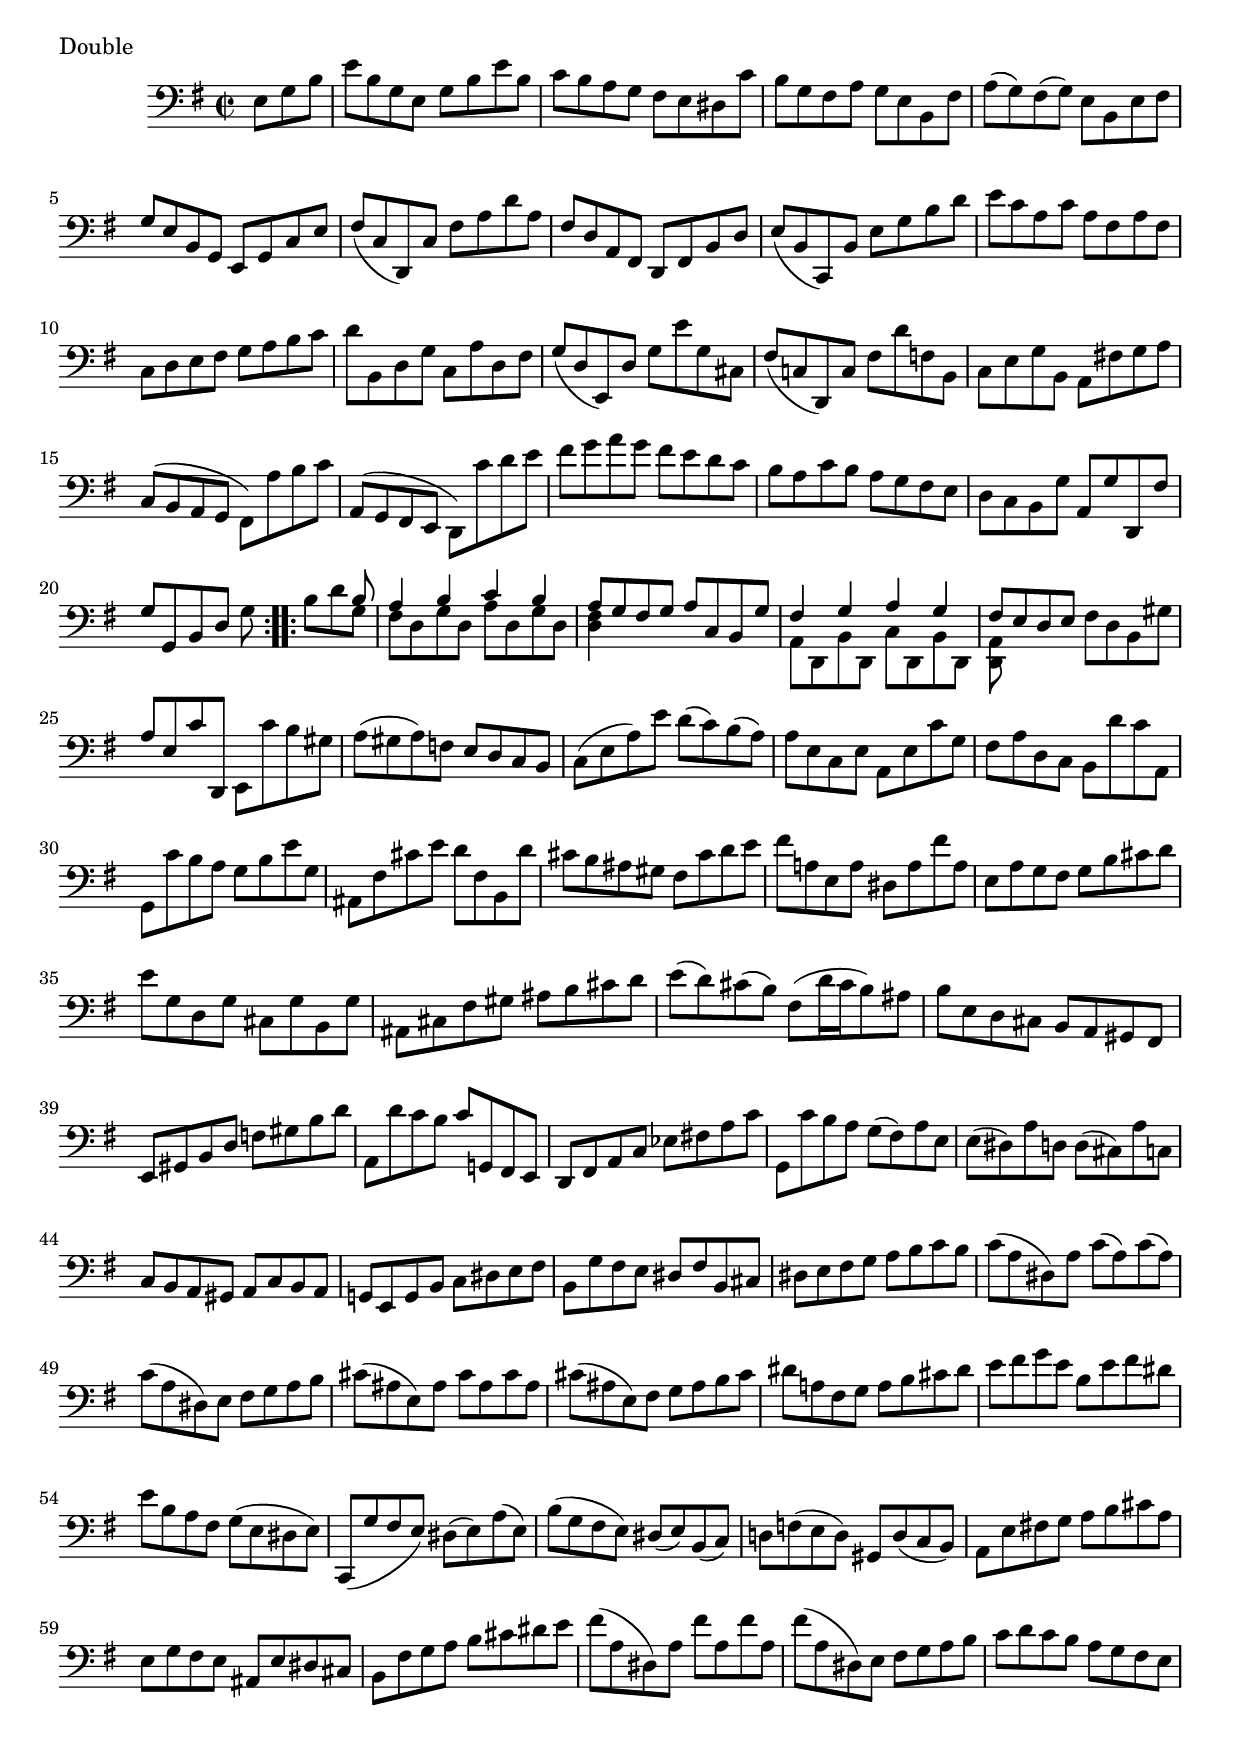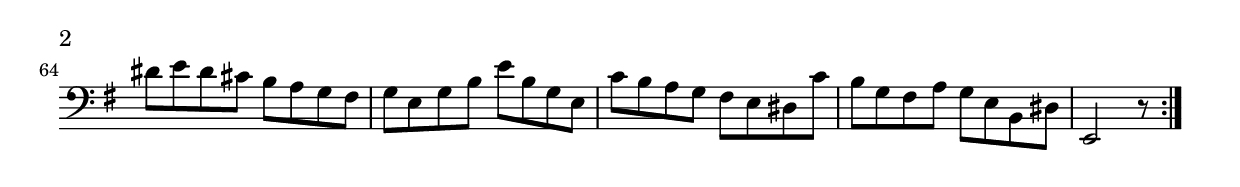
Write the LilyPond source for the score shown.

\version "1.4.0"

% Movement 8, Double
\version "1.4.0"

viiiA = \notes { 
  b'8 d'' fis'' |
  % 1
  b''8  fis''8  d''8  b'8  d''8  fis''8  b''8  fis''8  |
  % 2
  g''8  fis''8  e''8  d''8  cis''8  b'8  ais'8  g''8  |
  % 3
  fis''8  d''8  cis''8  e''8  d''8  b'8  fis'8  cis''8  |
  % 4
  e''8(  )d''8  cis''8(  )d''8  b'8  fis'8  b'8  cis''8  |
  % 5
  d''8  b'8  fis'8  d'8  b8  d'8  g'8  b'8  |
  % 6
  cis''8(  g'8  )a8  g'8  cis''8  e''8  a''8  e''8  |
  % 7
  cis''8  a'8  e'8  cis'8  a8  cis'8  fis'8  a'8  |
  % 8
  b'8(  fis'8  )g8  fis'8  b'8  d''8  fis''8  a''8  |
  % 9
  b''8  g''8  e''8  g''8  e''8  cis''8  e''8  cis''8  |
  % 10
  g'8  a'8  b'8  cis''8  d''8  e''8  fis''8  g''8  |
  % 11
  a''8  fis'8  a'8  d''8  g'8  e''8  a'8  cis''8  |
  % 12
  d''8(  a'8  )b8  a'8  d''8  b''8  d''8  gis'8  |
  % 13
  cis''8(  g'!8  )a8  g'8  cis''8  a''8  c''8  fis'8  |
  % 14
  g'8  b'8  d''8  fis'8  e'8  cis''!8  d''8  e''8  |
  % 15
  g'8(  fis'8  e'8  d'8  )cis'8  e''8  fis''8  g''8  |
  % 16
  e'8(  d'8  cis'8  b8  )a8  g''8  a''8  b''8  |
  % 17
  cis'''8  d'''8  e'''8  d'''8  cis'''8  b''8  a''8  g''8  |
  % 18
  fis''8  e''8  g''8  fis''8  e''8  d''8  cis''8  b'8  |
  % 19
  a'8  g'8  fis'8  d''8  e'8  d''8  a8  cis''8  |
  % 20
  d''8  d'8  fis'8  a'8  d''8

  \stemUp
  s4  fis''8  |
  % 21
  e''4  fis''4  g''4  fis''4  |
  % 22
  e''8  d''8  cis''8  d''8  e''8  g'8  fis'8  d''8  |
  % 23
  cis''4  d''4  e''4  d''4  |
  % 24
  [cis''8 b'8  a'8  b'8] \stemBoth  cis''8  a'8  fis'8  dis''8  |
  % 25
  e''8  b'8  g''8  a8  b8  g''8  fis''8  dis''8  |
  % 26
  e''8(  dis''8  )e''8  c''8  b'8  a'8  g'8  fis'8  |
  % 27
  g'8(  b'8  )e''8  b''8  a''8(  )g''8  fis''8(  )e''8  |
  % 28
  e''8  b'8  g'8  b'8  e'8  b'8  g''8  d''8  |
  % 29
  cis''8  e''8  a'8  g'8  fis'8  a''8  g''8  e'8  |
  % 30
  d'8  g''8  fis''8  e''8  d''8  fis''8  b''8  d''8  |
  % 31
  eis'8  cis''8  gis''8  b''8  a''8  cis''8  fis'8  a''8  |
  % 32
  gis''8  fis''8  eis''8  dis''8  cis''8  gis''8  a''8  b''8  |
  % 33
  cis'''8  e''!8  b'8  e''8  ais'8  e''8  cis'''8  e''8  |
  % 34
  b'8  e''8  d''8  cis''8  d''8  fis''8  gis''8  a''8  |
  % 35
  b''8  d''8  a'8  d''8  gis'8  d''8  fis'8  d''8  |
  % 36
  eis'8  gis'8  cis''8  dis''8  eis''8  fis''8  gis''8  a''8  |
  % 37
  b''8(  )a''8  gis''8(  )fis''8  cis''8(  a''16  gis''16  )fis''8  
  eis''8  |
  % 38
  fis''8  b'8  a'8  gis'8  fis'8  e'8  dis'8  cis'8  |
  % 39
  b8  dis'8  fis'8  a'8  c''8  dis''8  fis''8  a''8  |
  % 40
  e'8  a''8  g''8  fis''8  g''8  d'!8  cis'8  b8  |
  % 41
  a8  cis'8  e'8  g'8  bes'8  cis''!8  e''8  g''8  |
  % 42
  d'8  g''8  fis''8  e''8  d''8(  )cis''8  e''8 b'8  |
  % 43
  b'8(  )ais'8  e''8  a'8  a'8(  )gis'8  e''8  g'8  |
  % 44
  g'8  fis'8  e'8  dis'8  e'8  g'8  fis'8  e'8  |
  % 45
  d'!8  b8  d'8  fis'8  g'8  ais'8  b'8  cis''8  |
  % 46
  fis'8  d''8  cis''8  b'8  ais'8  cis''8  fis'8  gis'8  |
  % 47
  ais'8  b'8  cis''8  d''8  e''8  fis''8  g''8  fis''8  |
  % 48
  g''8(  e''8  )ais'8  e''8  g''8(  )e''8  g''8(  )e''8  |
  % 49
  g''8(  e''8  )ais'8  b'8  cis''8  d''8  e''8  fis''8  |
  % 50
  gis''8(  eis''8  )b'8  eis''8  gis''8  eis''8  gis''8  eis''8  |
  % 51
  gis''8(  eis''8  )b'8  cis''8  d''8  eis''8  fis''8  gis''8  |
  % 52
  ais''8  e''!8  cis''8  d''8  e''8  fis''8  gis''8  ais''8  |
  % 53
  b''8  cis'''8  d'''8  b''8  fis''8  b''8  cis'''8  ais''8  |
  % 54
  b''8  fis''8  e''8  cis''8  d''8(  b'8  ais'8  )b'8  |
  % 55
  g8(  d''8  cis''8  )b'8  ais'8(  )b'8  e''8(  )b'8  |
  % 56
  fis''8(  d''8  cis''8  )b'8  ais'8(  )b'8  fis'8(  )g'8  |
  % 57
  a'!8  c''8(  b'8  )a'8  dis'8  a'8(  g'8  )fis'8  |
  % 58
  e'8  b'8  cis''!8  d''8  e''8  fis''8  gis''8  e''8  |
  % 59
  b'8  d''8  cis''8  b'8  eis'8  b'8  ais'8  gis'8  |
  % 60
  fis'8  cis''8  d''8  e''8  fis''8  gis''8  ais''8  b''8  |
  % 61
  cis'''8(  e''8  )ais'8  e''8  cis'''8  e''8  cis'''8  e''8  |
  % 62
  cis'''8(  e''8  )ais'8  b'8  cis''8  d''8  e''8  fis''8  |
  % 63
  g''8  a''8  g''8  fis''8  e''8  d''8  cis''8  b'8  |
  % 64
  ais''8  b''8  ais''8  gis''8  fis''8  e''8  d''8  cis''8  |
  % 65
  d''8  b'8  d''8  fis''8  b''8  fis''8  d''8  b'8  |
  % 66
  g''8  fis''8  e''8  d''8  cis''8  b'8  ais'8  g''8  |
  % 67
  fis''8  d''8  cis''8  e''8  d''8  b'8  fis'8  ais'8  |
  % 68
  b2  r8
}

viiiB = \notes { 
  \time 4/4
  \key d\major
  \partial 8*3 s8*3
  s1*19 s8*5  
  \stemDown
  % 20
  fis''8  a''8  d''8  |
  % 21
  cis''8  a'8  d''8  a'8  e''8  a'8  d''8 a'8  |
  % 22
  <cis''4 a'>  s4*3  |
  % 23
  e'8  a8  fis'8  a8  g'8  a8  fis'8  a8 |
  % 24
  <e'8 a>  s1*44
  % 68
  s2
} 

viiiStaff = \context Staff <
  \context Voice=A \viiiA
  \context Voice=B \viiiB
>


viiiCelloGlobal =  \notes {
  \clef "bass"
  \key g\major
  \time 2/2
  \repeat "volta" 2 {
    \partial 4. s4. | s1*19 | s8*5
  }
  \repeat "volta" 2 {
    s4. | s1*47 | s8*5
  }
}

viiiCelloScripts =  \notes{
}

viiiCelloStaff =  \context Staff <
  \notes \transpose f, \viiiStaff
  \viiiCelloGlobal
  \viiiCelloScripts
>

\score {
  \viiiCelloStaff
  \paper { }
  \midi { \tempo 4 = 160 }
  \header {
    piece = "Double"
    opus = ""
  }
}

